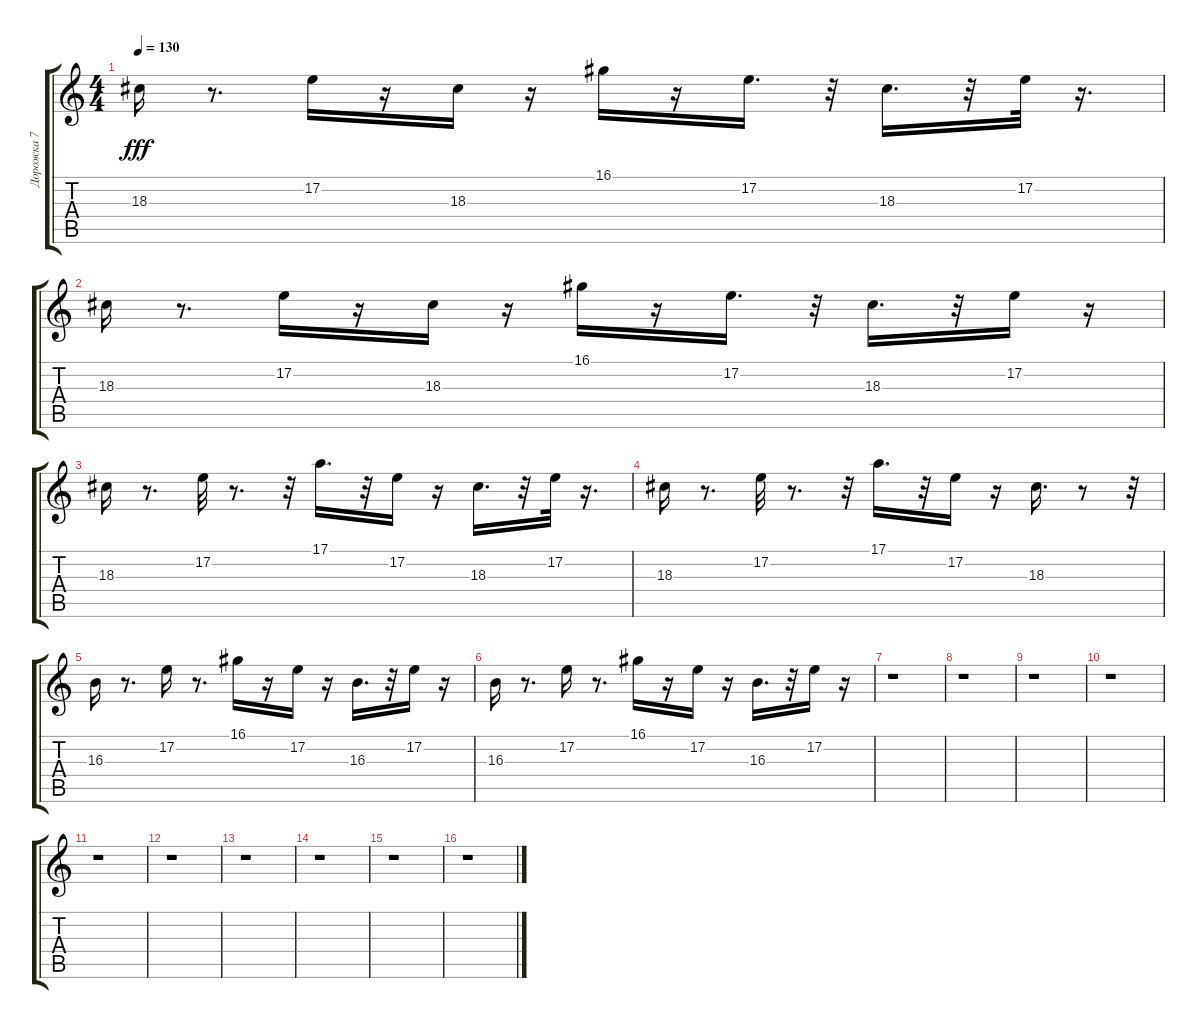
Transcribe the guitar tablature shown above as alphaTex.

\track ("Дорожка 7" "Дорожка 7") {instrument electricpiano1}
\staff {score tabs}
\tuning (E4 B3 G3 D3 A2 E2) {hide}
\ts (4 4)
\tempo 130
\clef g2
\ks c
18.3.16{dy fff} r.8{d} 17.2.16 r.16 18.3.16 r.16 16.1.16 r.16 17.2.16{d} r.32 18.3.16{d} r.32 17.2.32 r.16{d} |
18.3.16 r.8{d} 17.2.16 r.16 18.3.16 r.16 16.1.16 r.16 17.2.16{d} r.32 18.3.16{d} r.32 17.2.16 r.16 |
18.3.16 r.8{d} 17.2.32 r.8{d} r.32 17.1.16{d} r.32 17.2.16 r.16 18.3.16{d} r.32 17.2.32 r.16{d} |
18.3.16 r.8{d} 17.2.32 r.8{d} r.32 17.1.16{d} r.32 17.2.16 r.16 18.3.16{d} r.8 r.32 |
16.3.16 r.8{d} 17.2.16 r.8{d} 16.1.16 r.16 17.2.16 r.16 16.3.16{d} r.32 17.2.16 r.16 |
16.3.16 r.8{d} 17.2.16 r.8{d} 16.1.16 r.16 17.2.16 r.16 16.3.16{d} r.32 17.2.16 r.16 |
r.1 |
r.1 |
r.1 |
r.1 |
r.1 |
r.1 |
r.1 |
r.1 |
r.1 |
r.1
